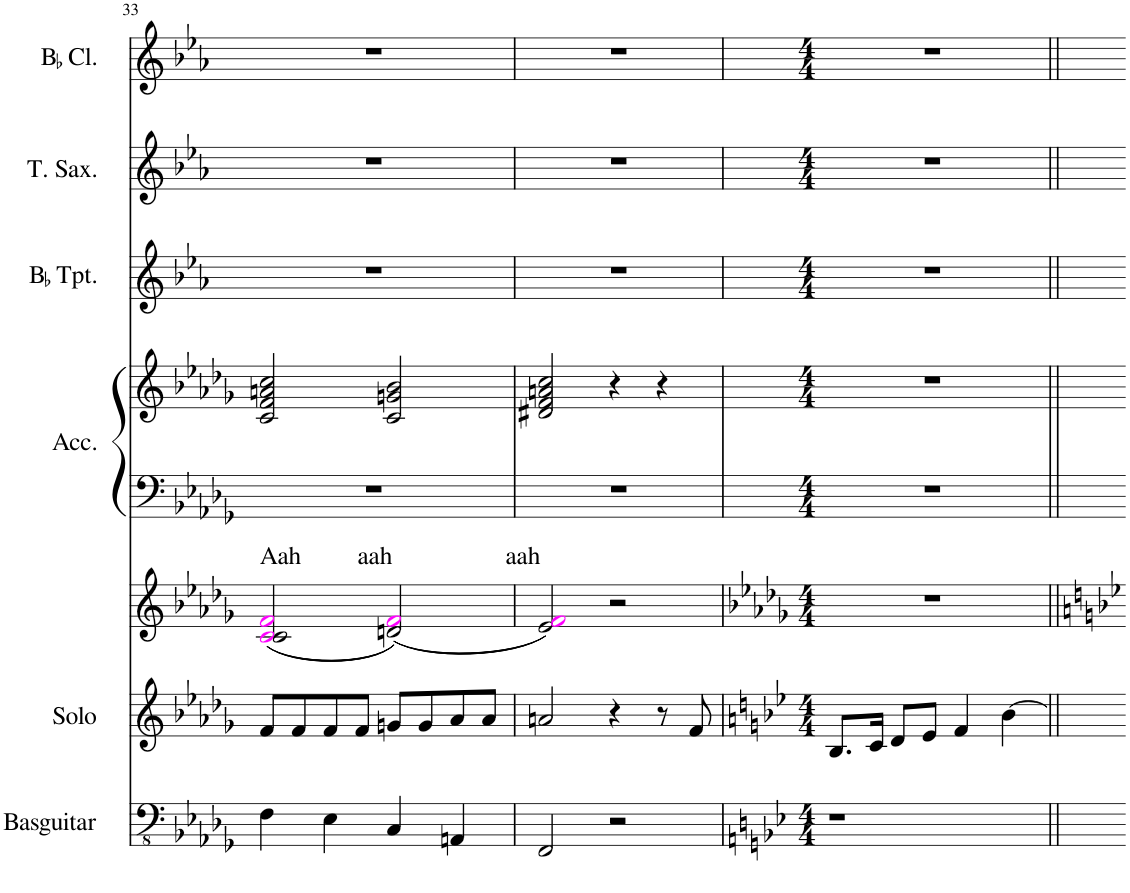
**kern	**kern	**kern	**kern	**kern	**kern	**kern	**kern
*part7	*part6	*part5	*part4	*part4	*part3	*part2	*part1
*staff8	*staff7	*staff6	*staff5	*staff4	*staff3	*staff2	*staff1
*I"Basguitar	*I"Solo	*I"Soprano	*I"Accordion	*	*I"BaccidentalFlat Trumpet	*I"Tenor Saxophone	*I"BaccidentalFlat Clarinet
*I'Basguitar	*I'Solo	*I'S	*I'Acc.	*	*I'BaccidentalFlat Tpt.	*I'T. Sax.	*I'BaccidentalFlat Cl.
!!LO:PB:g=z
*clefFv4	*clefG2	*clefG2	*clefF4	*clefG2	*clefG2	*clefG2	*clefG2
*	*	*	*	*	*Trd1c2	*Trd8c14	*Trd1c2
*k[b-e-a-d-g-]	*k[b-e-a-d-g-]	*k[b-e-a-d-g-]	*k[b-e-a-d-g-]	*k[b-e-a-d-g-]	*k[b-e-a-]	*k[b-e-a-]	*k[b-e-a-]
*M4/4	*M4/4	*M4/4	*M4/4	*M4/4	*M4/4	*M4/4	*M4/4
=33	=33	=33	=33	=33	=33	=33	=33
!	!	!LO:TX:a:t=Aah         aah                  aah	!	!	!	!	!
4FF\	8f/L	((2ci/ 2c/ 2fi/	1r	2c/ 2f/ 2an/ 2cc/	1r	1r	1r
.	8f/	.	.	.	.	.	.
4EE-\	8f/	.	.	.	.	.	.
.	8f/J	.	.	.	.	.	.
4CC/	8gn/L	((2dn/ 2fi/))	.	2c/ 2gn/ 2b-/	.	.	.
.	8g/	.	.	.	.	.	.
4AAAn/	8a-/	.	.	.	.	.	.
.	8a-/J	.	.	.	.	.	.
=34	=34	=34	=34	=34	=34	=34	=34
2FFF/	2an/	2e-/ 2fi/))	1r	2d#X/ 2f/ 2an/ 2cc/	1r	1r	1r
2r	4r	2r	.	4r	.	.	.
.	8r	.	.	4r	.	.	.
.	8f/	.	.	.	.	.	.
=35	=35	=35	=35	=35	=35	=35	=35
*k[b-e-]	*k[b-e-]	*k[b-e-a-d-g-]	*	*	*	*	*
*M4/4	*M4/4	*M4/4	*M4/4	*M4/4	*M4/4	*M4/4	*M4/4
1r	8.B-/L	1r	1r	1r	1r	1r	1r
.	16c/Jk	.	.	.	.	.	.
.	8d/L	.	.	.	.	.	.
.	8e-/J	.	.	.	.	.	.
.	4f/	.	.	.	.	.	.
.	[4b-\	.	.	.	.	.	.
=||	=||	=||	=||	=||	=||	=||	=||
*-	*-	*-	*-	*-	*-	*-	*-
